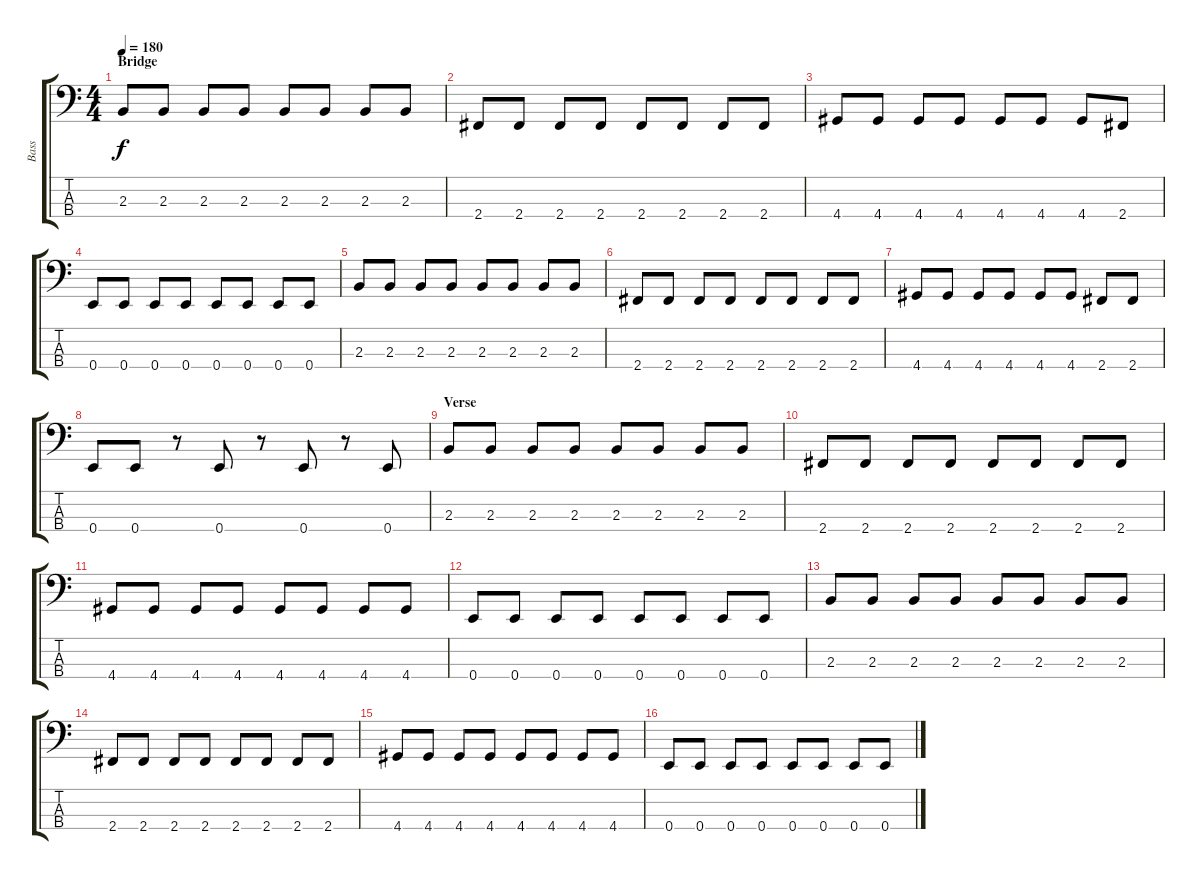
\track ("Bass" "Bass") {instrument electricbasspick}
\staff {score tabs}
\tuning (G2 D2 A1 E1) {hide}
\ts (4 4)
\section ("" "Bridge")
\tempo 180
\clef f4
\ks c
2.3.8{dy f} 2.3.8 2.3.8 2.3.8 2.3.8 2.3.8 2.3.8 2.3.8 |
2.4.8 2.4.8 2.4.8 2.4.8 2.4.8 2.4.8 2.4.8 2.4.8 |
4.4.8 4.4.8 4.4.8 4.4.8 4.4.8 4.4.8 4.4.8 2.4.8 |
0.4.8 0.4.8 0.4.8 0.4.8 0.4.8 0.4.8 0.4.8 0.4.8 |
2.3.8 2.3.8 2.3.8 2.3.8 2.3.8 2.3.8 2.3.8 2.3.8 |
2.4.8 2.4.8 2.4.8 2.4.8 2.4.8 2.4.8 2.4.8 2.4.8 |
4.4.8 4.4.8 4.4.8 4.4.8 4.4.8 4.4.8 2.4.8 2.4.8 |
0.4.8 0.4.8 r.8 0.4.8 r.8 0.4.8 r.8 0.4.8 |
\section ("" "Verse")
2.3.8 2.3.8 2.3.8 2.3.8 2.3.8 2.3.8 2.3.8 2.3.8 |
2.4.8 2.4.8 2.4.8 2.4.8 2.4.8 2.4.8 2.4.8 2.4.8 |
4.4.8 4.4.8 4.4.8 4.4.8 4.4.8 4.4.8 4.4.8 4.4.8 |
0.4.8 0.4.8 0.4.8 0.4.8 0.4.8 0.4.8 0.4.8 0.4.8 |
2.3.8 2.3.8 2.3.8 2.3.8 2.3.8 2.3.8 2.3.8 2.3.8 |
2.4.8 2.4.8 2.4.8 2.4.8 2.4.8 2.4.8 2.4.8 2.4.8 |
4.4.8 4.4.8 4.4.8 4.4.8 4.4.8 4.4.8 4.4.8 4.4.8 |
0.4.8 0.4.8 0.4.8 0.4.8 0.4.8 0.4.8 0.4.8 0.4.8
